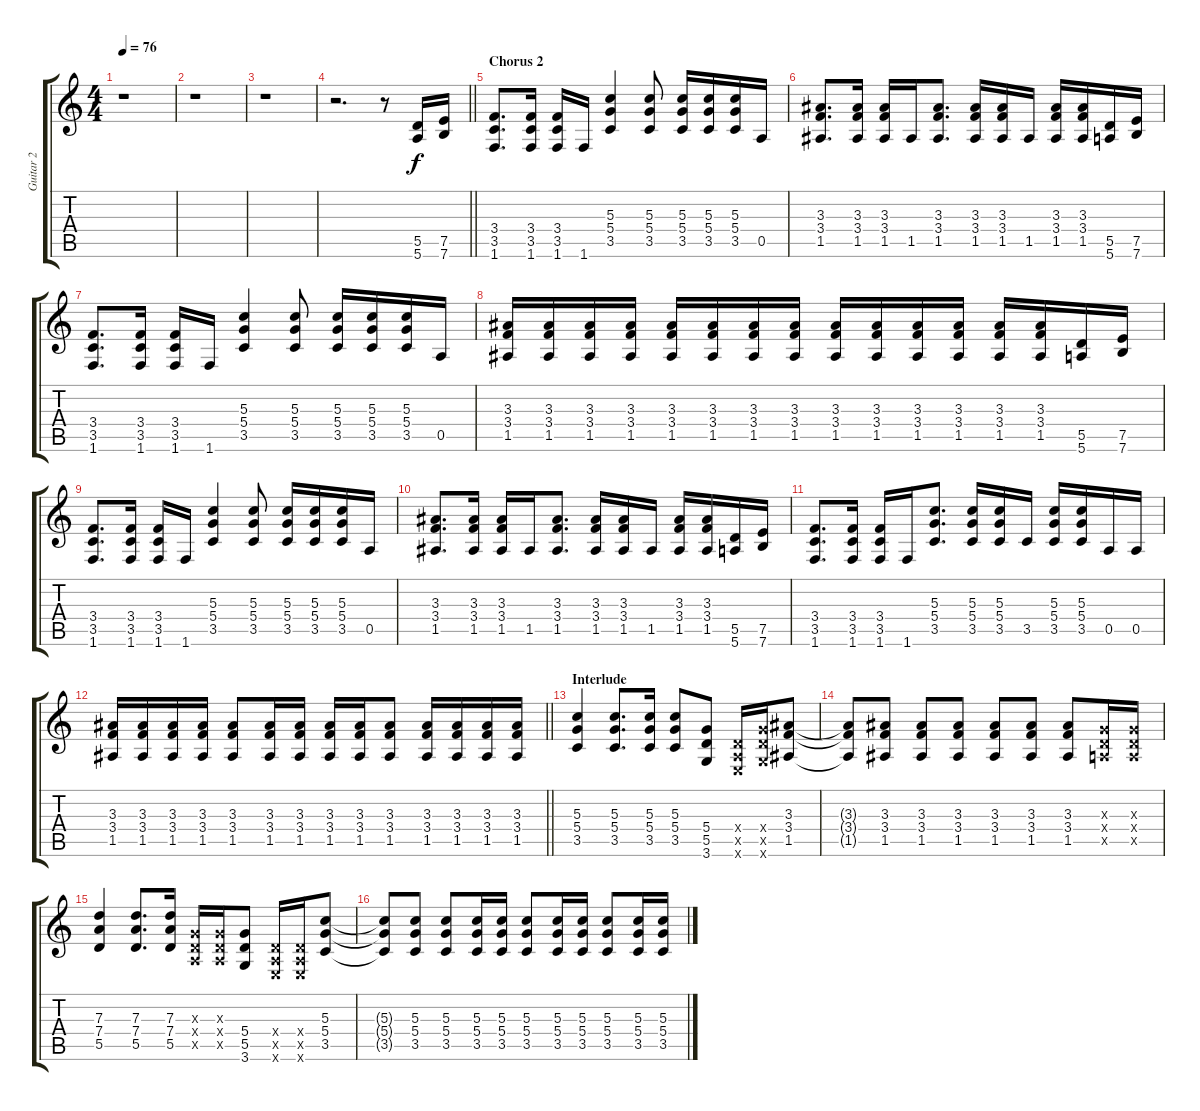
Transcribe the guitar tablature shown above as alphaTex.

\track ("Guitar 2" "Guitar 2") {instrument overdrivenguitar}
\staff {score tabs}
\tuning (E4 B3 G3 D3 A2 E2) {hide}
\ts (4 4)
\tempo 76
\clef g2
\ks c
r.1{dy f} |
r.1 |
r.1 |
\barLineRight lightlight
r.2{d} r.8 (5.5 5.6).16 (7.5 7.6).16 |
\section ("" "Chorus 2")
(3.4 3.5 1.6).8{d} (3.4 3.5 1.6).16 (3.4 3.5 1.6).16 1.6.16 (5.3 5.4 3.5).4 (5.3 5.4 3.5).8 (5.3 5.4 3.5).16 (5.3 5.4 3.5).16 (5.3 5.4 3.5).16 0.5.16 |
(3.3 3.4 1.5).8{d} (3.3 3.4 1.5).16 (3.3 3.4 1.5).16 1.5.16 (3.3 3.4 1.5).8{d} (3.3 3.4 1.5).16 (3.3 3.4 1.5).16 1.5.16 (3.3 3.4 1.5).16 (3.3 3.4 1.5).16 (5.5 5.6).16 (7.5 7.6).16 |
(3.4 3.5 1.6).8{d} (3.4 3.5 1.6).16 (3.4 3.5 1.6).16 1.6.16 (5.3 5.4 3.5).4 (5.3 5.4 3.5).8 (5.3 5.4 3.5).16 (5.3 5.4 3.5).16 (5.3 5.4 3.5).16 0.5.16 |
(3.3 3.4 1.5).16 (3.3 3.4 1.5).16 (3.3 3.4 1.5).16 (3.3 3.4 1.5).16 (3.3 3.4 1.5).16 (3.3 3.4 1.5).16 (3.3 3.4 1.5).16 (3.3 3.4 1.5).16 (3.3 3.4 1.5).16 (3.3 3.4 1.5).16 (3.3 3.4 1.5).16 (3.3 3.4 1.5).16 (3.3 3.4 1.5).16 (3.3 3.4 1.5).16 (5.5 5.6).16 (7.5 7.6).16 |
(3.4 3.5 1.6).8{d} (3.4 3.5 1.6).16 (3.4 3.5 1.6).16 1.6.16 (5.3 5.4 3.5).4 (5.3 5.4 3.5).8 (5.3 5.4 3.5).16 (5.3 5.4 3.5).16 (5.3 5.4 3.5).16 0.5.16 |
(3.3 3.4 1.5).8{d} (3.3 3.4 1.5).16 (3.3 3.4 1.5).16 1.5.16 (3.3 3.4 1.5).8{d} (3.3 3.4 1.5).16 (3.3 3.4 1.5).16 1.5.16 (3.3 3.4 1.5).16 (3.3 3.4 1.5).16 (5.5 5.6).16 (7.5 7.6).16 |
(3.4 3.5 1.6).8{d} (3.4 3.5 1.6).16 (3.4 3.5 1.6).16 1.6.16 (5.3 5.4 3.5).8{d} (5.3 5.4 3.5).16 (5.3 5.4 3.5).16 3.5.16 (5.3 5.4 3.5).16 (5.3 5.4 3.5).16 0.5.16 0.5.16 |
\barLineRight lightlight
(3.3 3.4 1.5).16 (3.3 3.4 1.5).16 (3.3 3.4 1.5).16 (3.3 3.4 1.5).16 (3.3 3.4 1.5).8 (3.3 3.4 1.5).16 (3.3 3.4 1.5).16 (3.3 3.4 1.5).16 (3.3 3.4 1.5).16 (3.3 3.4 1.5).8 (3.3 3.4 1.5).16 (3.3 3.4 1.5).16 (3.3 3.4 1.5).16 (3.3 3.4 1.5).16 |
\section ("" "Interlude")
(5.3 5.4 3.5).4 (5.3 5.4 3.5).8{d} (5.3 5.4 3.5).16 (5.3 5.4 3.5).8 (5.4 5.5 3.6).8 (0.4{x} 0.5{x} 0.6{x}).16 (5.4{x} 5.5{x} 3.6{x}).16 (3.3 3.4 1.5).8 |
(3.3{t} 3.4{t} 1.5{t}).8 (3.3 3.4 1.5).8 (3.3 3.4 1.5).8 (3.3 3.4 1.5).8 (3.3 3.4 1.5).8 (3.3 3.4 1.5).8 (3.3 3.4 1.5).8 (0.3{x} 0.4{x} 0.5{x}).16 (0.3{x} 0.4{x} 0.5{x}).16 |
(7.3 7.4 5.5).4 (7.3 7.4 5.5).8{d} (7.3 7.4 5.5).16 (0.3{x} 0.4{x} 0.5{x}).16 (0.3{x} 0.4{x} 0.5{x}).16 (5.4 5.5 3.6).8 (0.4{x} 0.5{x} 0.6{x}).16 (0.4{x} 0.5{x} 0.6{x}).16 (5.3 5.4 3.5).8 |
(5.3{t} 5.4{t} 3.5{t}).8 (5.3 5.4 3.5).8 (5.3 5.4 3.5).8 (5.3 5.4 3.5).16 (5.3 5.4 3.5).16 (5.3 5.4 3.5).8 (5.3 5.4 3.5).16 (5.3 5.4 3.5).16 (5.3 5.4 3.5).8 (5.3 5.4 3.5).16 (5.3 5.4 3.5).16
